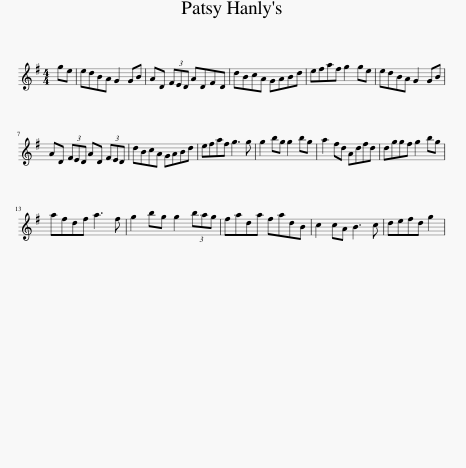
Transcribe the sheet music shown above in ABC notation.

X:1
L:1/8
M:4/4
I:linebreak $
K:G
V:1 treble
V:1
 ge | edBA G2 GB | AD (3FED ADFD | dBcA GABd | efaf g2 ge | %5
 edBA G2 GB |$ AD (3FED AD (3FED | dBcA GABd | efaf g3 g | g2 bg g2 bg | %10
 a2 fd Adfd | dggf g2 bg |$ afdf a3 f | g2 bg g2 (3bag | fada fadB | %15
 c2 cA B3 c | defd g2 | %17
